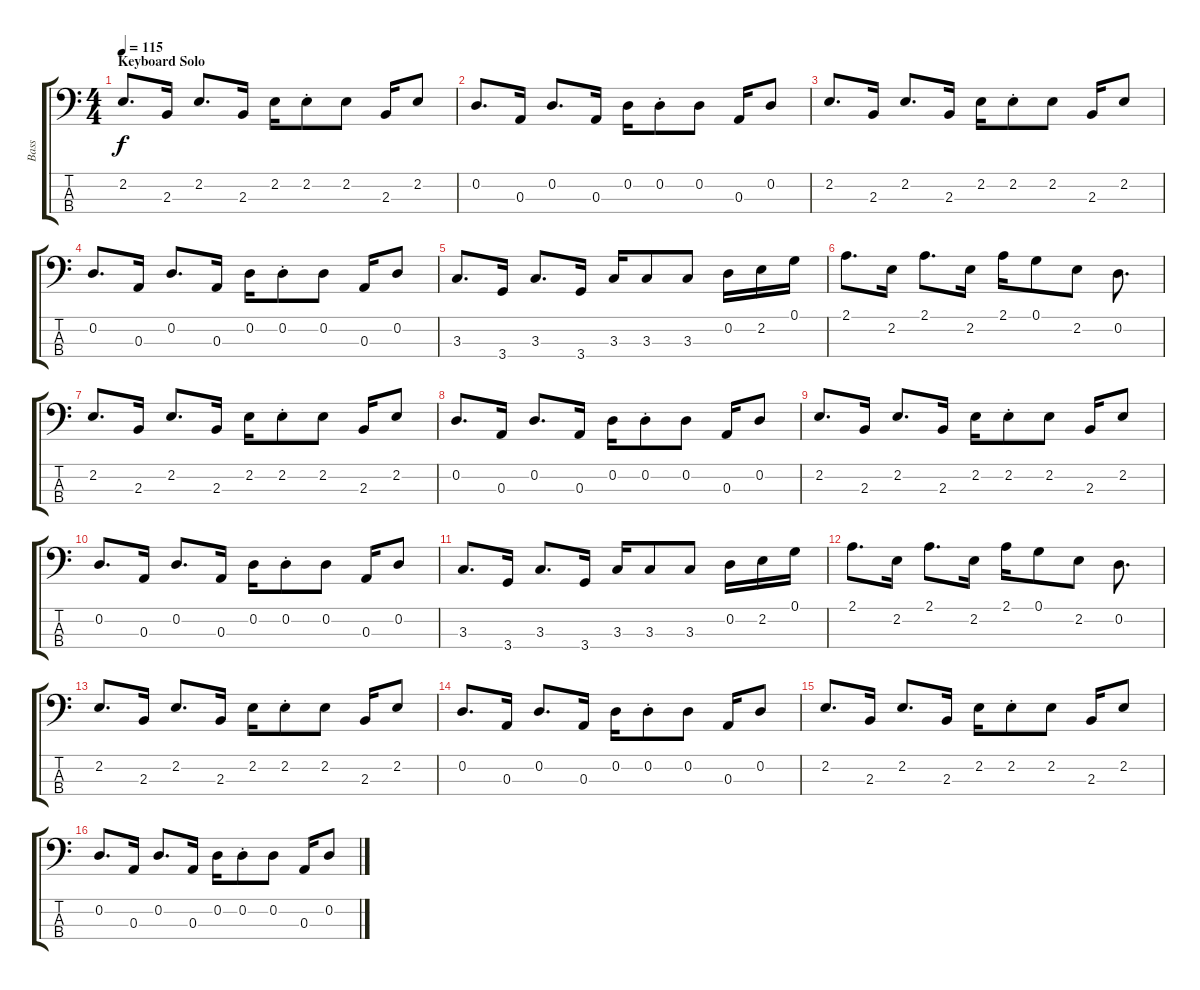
\track ("Bass" "Bass") {instrument electricbassfinger}
\staff {score tabs}
\tuning (G2 D2 A1 E1) {hide}
\ts (4 4)
\section ("" "Keyboard Solo")
\tempo 115
\clef f4
\ks c
2.2.8{d dy f} 2.3.16 2.2.8{d} 2.3.16 2.2.16 2.2{st}.8 2.2.8 2.3.16 2.2.8 |
0.2.8{d} 0.3.16 0.2.8{d} 0.3.16 0.2.16 0.2{st}.8 0.2.8 0.3.16 0.2.8 |
2.2.8{d} 2.3.16 2.2.8{d} 2.3.16 2.2.16 2.2{st}.8 2.2.8 2.3.16 2.2.8 |
0.2.8{d} 0.3.16 0.2.8{d} 0.3.16 0.2.16 0.2{st}.8 0.2.8 0.3.16 0.2.8 |
3.3.8{d} 3.4.16 3.3.8{d} 3.4.16 3.3.16 3.3.8 3.3.8 0.2.16 2.2.16 0.1.16 |
2.1.8{d} 2.2.16 2.1.8{d} 2.2.16 2.1.16 0.1.8 2.2.8 0.2.8{d} |
2.2.8{d} 2.3.16 2.2.8{d} 2.3.16 2.2.16 2.2{st}.8 2.2.8 2.3.16 2.2.8 |
0.2.8{d} 0.3.16 0.2.8{d} 0.3.16 0.2.16 0.2{st}.8 0.2.8 0.3.16 0.2.8 |
2.2.8{d} 2.3.16 2.2.8{d} 2.3.16 2.2.16 2.2{st}.8 2.2.8 2.3.16 2.2.8 |
0.2.8{d} 0.3.16 0.2.8{d} 0.3.16 0.2.16 0.2{st}.8 0.2.8 0.3.16 0.2.8 |
3.3.8{d} 3.4.16 3.3.8{d} 3.4.16 3.3.16 3.3.8 3.3.8 0.2.16 2.2.16 0.1.16 |
2.1.8{d} 2.2.16 2.1.8{d} 2.2.16 2.1.16 0.1.8 2.2.8 0.2.8{d} |
2.2.8{d} 2.3.16 2.2.8{d} 2.3.16 2.2.16 2.2{st}.8 2.2.8 2.3.16 2.2.8 |
0.2.8{d} 0.3.16 0.2.8{d} 0.3.16 0.2.16 0.2{st}.8 0.2.8 0.3.16 0.2.8 |
2.2.8{d} 2.3.16 2.2.8{d} 2.3.16 2.2.16 2.2{st}.8 2.2.8 2.3.16 2.2.8 |
0.2.8{d} 0.3.16 0.2.8{d} 0.3.16 0.2.16 0.2{st}.8 0.2.8 0.3.16 0.2.8
